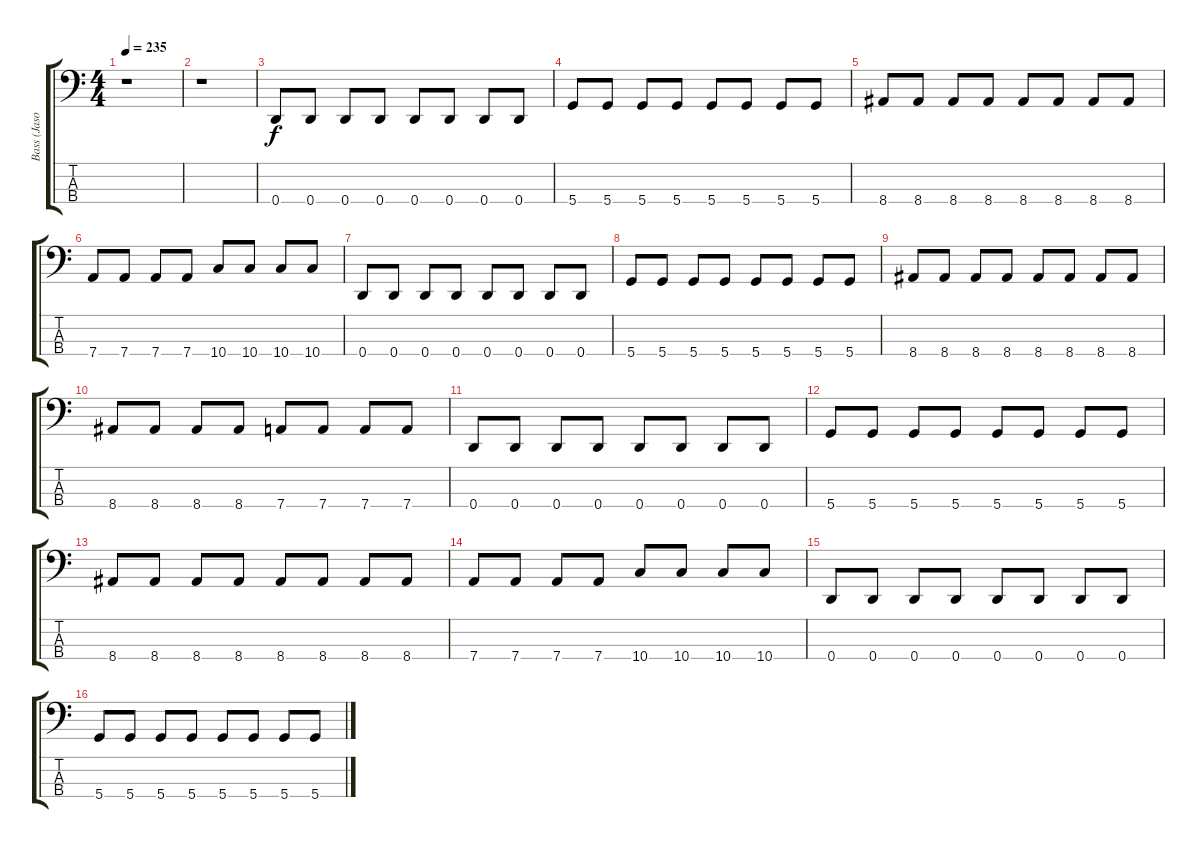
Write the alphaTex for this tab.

\track ("Bass (Jason McCaslin)" "Bass (Jaso") {instrument electricbasspick}
\staff {score tabs}
\tuning (G2 D2 A1 D1) {hide}
\ts (4 4)
\tempo 235
\clef f4
\ks c
r.1{dy f} |
r.1 |
0.4.8 0.4.8 0.4.8 0.4.8 0.4.8 0.4.8 0.4.8 0.4.8 |
5.4.8 5.4.8 5.4.8 5.4.8 5.4.8 5.4.8 5.4.8 5.4.8 |
8.4.8 8.4.8 8.4.8 8.4.8 8.4.8 8.4.8 8.4.8 8.4.8 |
7.4.8 7.4.8 7.4.8 7.4.8 10.4.8 10.4.8 10.4.8 10.4.8 |
0.4.8 0.4.8 0.4.8 0.4.8 0.4.8 0.4.8 0.4.8 0.4.8 |
5.4.8 5.4.8 5.4.8 5.4.8 5.4.8 5.4.8 5.4.8 5.4.8 |
8.4.8 8.4.8 8.4.8 8.4.8 8.4.8 8.4.8 8.4.8 8.4.8 |
8.4.8 8.4.8 8.4.8 8.4.8 7.4.8 7.4.8 7.4.8 7.4.8 |
0.4.8 0.4.8 0.4.8 0.4.8 0.4.8 0.4.8 0.4.8 0.4.8 |
5.4.8 5.4.8 5.4.8 5.4.8 5.4.8 5.4.8 5.4.8 5.4.8 |
8.4.8 8.4.8 8.4.8 8.4.8 8.4.8 8.4.8 8.4.8 8.4.8 |
7.4.8 7.4.8 7.4.8 7.4.8 10.4.8 10.4.8 10.4.8 10.4.8 |
0.4.8 0.4.8 0.4.8 0.4.8 0.4.8 0.4.8 0.4.8 0.4.8 |
5.4.8 5.4.8 5.4.8 5.4.8 5.4.8 5.4.8 5.4.8 5.4.8
